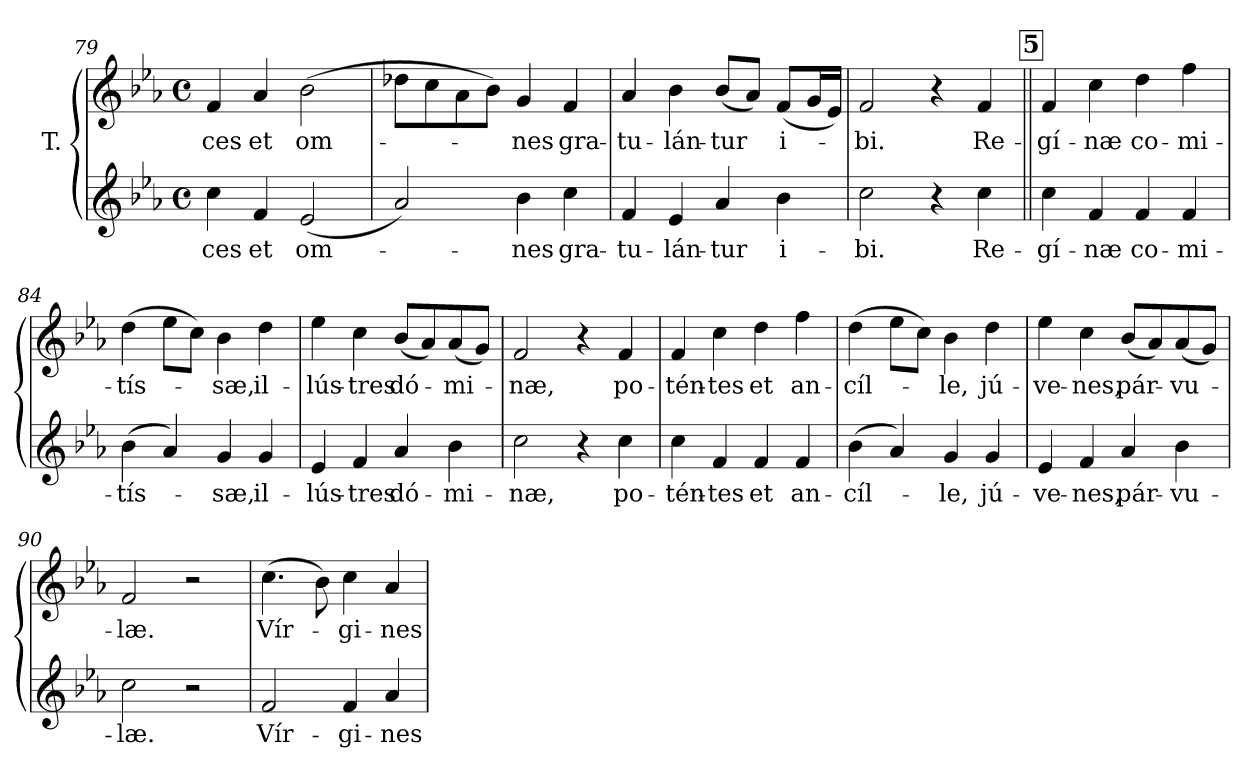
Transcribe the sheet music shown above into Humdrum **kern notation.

**kern	**text	**kern	**text
*part2	*part2	*part1	*part1
*staff2	*staff2	*staff1	*staff1
*I"T.	*	*I"T.	*
*clefG2	*	*clefG2	*
*ITrd2c3	*	*ITrd2c3	*
*k[]	*	*k[]	*
*C:	*	*C:	*
*M4/4	*	*M4/4	*
*met(c)	*	*met(c)	*
=79	=79	=79	=79
!	!LO:LY:b:color=#000000	!	!
!	!	!	!LO:LY:b:color=#000000
4ai\	-ces	4di/	-ces
!	!LO:LY:b:color=#000000	!	!
!	!	!	!LO:LY:b:color=#000000
4di/	et	4fi/	et
!	!LO:LY:b:color=#000000	!	!
!	!	!	!LO:LY:b:color=#000000
(2ci/	om-	(2gi\	om-
=80	=80	=80	=80
2fi/)	.	8b-Xi\L	.
.	.	8ai\	.
.	.	8fi\	.
.	.	8gi\J)	.
!	!LO:LY:b:color=#000000	!	!
!	!	!	!LO:LY:b:color=#000000
4gi\	-nes	4ei/	-nes
!	!LO:LY:b:color=#000000	!	!
!	!	!	!LO:LY:b:color=#000000
4ai\	gra-	4di/	gra-
=81	=81	=81	=81
!	!LO:LY:b:color=#000000	!	!
!	!	!	!LO:LY:b:color=#000000
4di/	-tu-	4fi/	-tu-
!	!LO:LY:b:color=#000000	!	!
!	!	!	!LO:LY:b:color=#000000
4ci/	-lán-	4gi\	-lán-
!	!LO:LY:b:color=#000000	!	!
!	!	!	!LO:LY:b:color=#000000
4fi/	-tur	(8gi/L	-tur
.	.	8fi/J)	.
!	!LO:LY:b:color=#000000	!	!
!	!	!	!LO:LY:b:color=#000000
4gi\	i-	(8di/L	i-
.	.	16ei/L	.
.	.	16ci/JJ)	.
=82	=82	=82	=82
!	!LO:LY:b:color=#000000	!	!
!	!	!	!LO:LY:b:color=#000000
2ai\	-bi.	2di/	-bi.
4r	.	4r	.
!	!LO:LY:b:color=#000000	!	!
!	!	!	!LO:LY:b:color=#000000
4ai\	Re-	4di/	Re-
!!LO:REH:place=s1:B:color=#000000:enc=box:fs=12.282:t=5
=83||	=83||	=83||	=83||
!	!LO:LY:b:color=#000000	!	!
!	!	!	!LO:LY:b:color=#000000
4ai\	-gí-	4di/	-gí-
!	!LO:LY:b:color=#000000	!	!
!	!	!	!LO:LY:b:color=#000000
4di/	-næ	4ai\	-næ
!	!LO:LY:b:color=#000000	!	!
!	!	!	!LO:LY:b:color=#000000
4di/	co-	4bi\	co-
!	!LO:LY:b:color=#000000	!	!
!	!	!	!LO:LY:b:color=#000000
4di/	-mi-	4ddi\	-mi-
!!LO:LB:g=z
=84	=84	=84	=84
!	!LO:LY:b:color=#000000	!	!
!	!	!	!LO:LY:b:color=#000000
(4gi\	-tís-	(4bi\	-tís-
4fi/)	.	8cci\L	.
.	.	8ai\J)	.
!	!LO:LY:b:color=#000000	!	!
!	!	!	!LO:LY:b:color=#000000
4ei/	-sæ,	4gi\	-sæ,
!	!LO:LY:b:color=#000000	!	!
!	!	!	!LO:LY:b:color=#000000
4ei/	il-	4bi\	il-
=85	=85	=85	=85
!	!LO:LY:b:color=#000000	!	!
!	!	!	!LO:LY:b:color=#000000
4ci/	-lús-	4cci\	-lús-
!	!LO:LY:b:color=#000000	!	!
!	!	!	!LO:LY:b:color=#000000
4di/	-tres	4ai\	-tres
!	!LO:LY:b:color=#000000	!	!
!	!	!	!LO:LY:b:color=#000000
4fi/	dó-	(8gi/L	dó-
.	.	8fi/)	.
!	!LO:LY:b:color=#000000	!	!
!	!	!	!LO:LY:b:color=#000000
4gi\	-mi-	(8fi/	-mi-
.	.	8ei/J)	.
=86	=86	=86	=86
!	!LO:LY:b:color=#000000	!	!
!	!	!	!LO:LY:b:color=#000000
2ai\	-næ,	2di/	-næ,
4r	.	4r	.
!	!LO:LY:b:color=#000000	!	!
!	!	!	!LO:LY:b:color=#000000
4ai\	po-	4di/	po-
=87	=87	=87	=87
!	!LO:LY:b:color=#000000	!	!
!	!	!	!LO:LY:b:color=#000000
4ai\	-tén-	4di/	-tén-
!	!LO:LY:b:color=#000000	!	!
!	!	!	!LO:LY:b:color=#000000
4di/	-tes	4ai\	-tes
!	!LO:LY:b:color=#000000	!	!
!	!	!	!LO:LY:b:color=#000000
4di/	et	4bi\	et
!	!LO:LY:b:color=#000000	!	!
!	!	!	!LO:LY:b:color=#000000
4di/	an-	4ddi\	an-
=88	=88	=88	=88
!	!LO:LY:b:color=#000000	!	!
!	!	!	!LO:LY:b:color=#000000
(4gi\	-cíl-	(4bi\	-cíl-
4fi/)	.	8cci\L	.
.	.	8ai\J)	.
!	!LO:LY:b:color=#000000	!	!
!	!	!	!LO:LY:b:color=#000000
4ei/	-le,	4gi\	-le,
!	!LO:LY:b:color=#000000	!	!
!	!	!	!LO:LY:b:color=#000000
4ei/	jú-	4bi\	jú-
=89	=89	=89	=89
!	!LO:LY:b:color=#000000	!	!
!	!	!	!LO:LY:b:color=#000000
4ci/	-ve-	4cci\	-ve-
!	!LO:LY:b:color=#000000	!	!
!	!	!	!LO:LY:b:color=#000000
4di/	-nes,	4ai\	-nes,
!	!LO:LY:b:color=#000000	!	!
!	!	!	!LO:LY:b:color=#000000
4fi/	pár-	(8gi/L	pár-
.	.	8fi/)	.
!	!LO:LY:b:color=#000000	!	!
!	!	!	!LO:LY:b:color=#000000
4gi\	-vu-	(8fi/	-vu-
.	.	8ei/J)	.
=90	=90	=90	=90
!	!LO:LY:b:color=#000000	!	!
!	!	!	!LO:LY:b:color=#000000
2ai\	-læ.	2di/	-læ.
2r	.	2r	.
!!LO:PB:g=z
=91	=91	=91	=91
!	!LO:LY:b:color=#000000	!	!
!	!	!	!LO:LY:b:color=#000000
2di/	Vír-	(4.ai\	Vír-
.	.	8gi\)	.
!	!LO:LY:b:color=#000000	!	!
!	!	!	!LO:LY:b:color=#000000
4di/	-gi-	4ai\	-gi-
!	!LO:LY:b:color=#000000	!	!
!	!	!	!LO:LY:b:color=#000000
4fi/	-nes	4fi/	-nes
=	=	=	=
*-	*-	*-	*-
